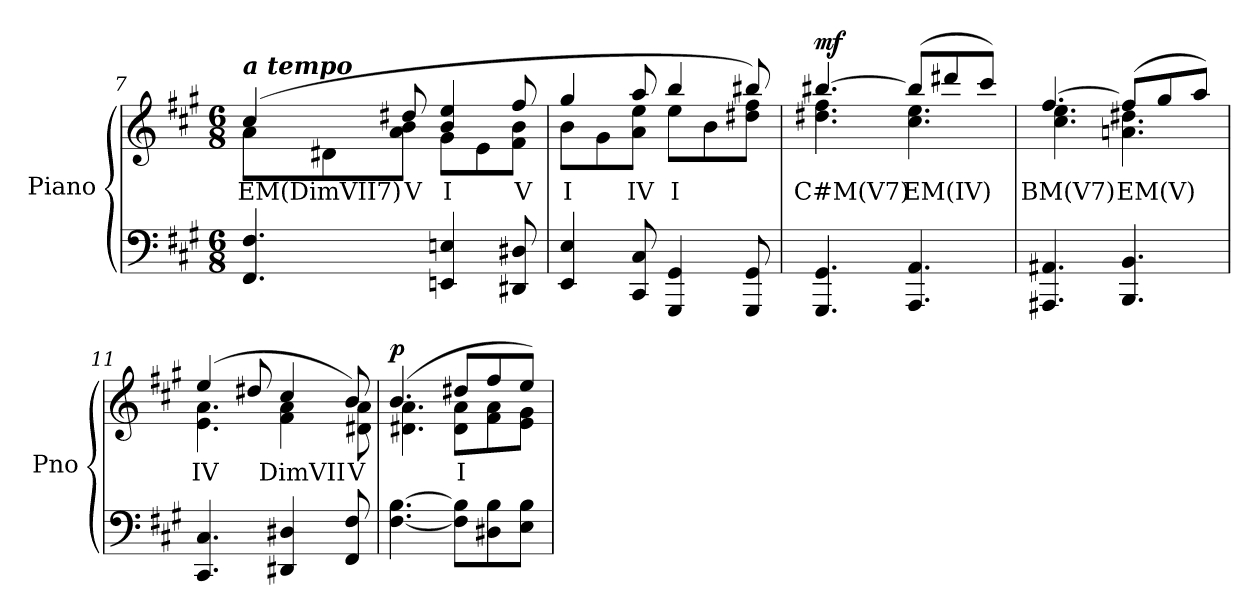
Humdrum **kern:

**kern	**kern	**text	**dynam
*part1	*part1	*part1	*part1
*staff2	*staff1	*staff1	*staff1/2
*I"Piano	*	*	*
*I'Pno	*	*	*
*clefF4	*clefG2	*	*
*k[f#c#g#]	*k[f#c#g#]	*	*
*M6/8	*M6/8	*	*
=7	=7	=7	=7
*	*^	*	*
!	!LO:TX:a:Bi:t=a tempo	!	!	!
!	!	!	!LO:LY:b	!
4.FF#/ 4.F#/	(>4cc#/	8a\L	EM(DimVII7)	.
.	.	8d#X\	.	.
!	!	!	!LO:LY:b	!
.	8dd#X/	8a\ 8b\J	V	.
!	!	!	!LO:LY:b	!
4EEn/ 4En/	4b/ 4ee/	8g#\L	I	.
.	.	8e\	.	.
!	!	!	!LO:LY:b	!
8DD#X/ 8D#X/	8ff#/	8f#\ 8b\J	V	.
=8	=8	=8	=8	=8
!	!	!	!LO:LY:b	!
4EE/ 4E/	4gg#/	8b\L	I	.
.	.	8g#\	.	.
!	!	!	!LO:LY:b	!
8CC#/ 8C#/	8aa/	8a\ 8ee\J	IV	.
!	!	!	!LO:LY:b	!
4GGG#/ 4GG#/	4bb/	8ee\L	I	.
.	.	8b\	.	.
8GGG#/ 8GG#/	8bb#X/)	8dd#X\ 8ff#\J	.	.
!!LO:LB:g=z	!!
=9	=9	=9	=9	=9
!	!	!	!LO:LY:b	!LO:DY:b
4.GGG#/ 4.GG#/	[4.bb#X/	4.dd#X\ 4.ff#\	C#M(V7)	mf
!	!	!	!LO:LY:b	!
4.AAA/ 4.AA/	(>8bb#/L]	4.cc#\ 4.ee\	EM(IV)	.
.	8ddd#X/	.	.	.
.	8ccc#/J)	.	.	.
!!LO:LB:g=z	!!
=10	=10	=10	=10	=10
!	!	!	!LO:LY:b	!
4.AAA#X/ 4.AA#X/	[4.ff#/	4.cc#\ 4.ee\	BM(V7)	.
!	!	!	!LO:LY:b	!
4.BBB/ 4.BB/	(>8ff#/L]	4.an\ 4.dd#X\	EM(V)	.
.	8gg#/	.	.	.
.	8aa/J)	.	.	.
!!LO:PB:g=z	!!
=11	=11	=11	=11	=11
!	!	!	!LO:LY:b	!
4.CC#/ 4.C#/	(>4ee/	4.e\ 4.a\	IV	.
.	8dd#X/	.	.	.
!	!	!	!LO:LY:b	!
4DD#X/ 4D#X/	4cc#/	4f#\ 4a\	DimVII	.
!	!	!	!LO:LY:b	!
8FF#/ 8F#/	8b/)	8d#X\ 8a\	V	.
=12	=12	=12	=12	=12
!	!	!	!	!LO:DY:b=2
[4.F#\ [4.B\	(>4.b/	4.d#X\ 4.a\	.	p
!	!	!	!LO:LY:b	!
8F#\] 8B\]L	8dd#X/L	8d#\ 8a\L	I	.
8D#X\ 8B\	8ff#/	8f#\ 8a\	.	.
8E\ 8B\J	8ee/J)	8e\ 8g#\J	.	.
*	*v	*v	*	*
=	=	=	=
*-	*-	*-	*-
